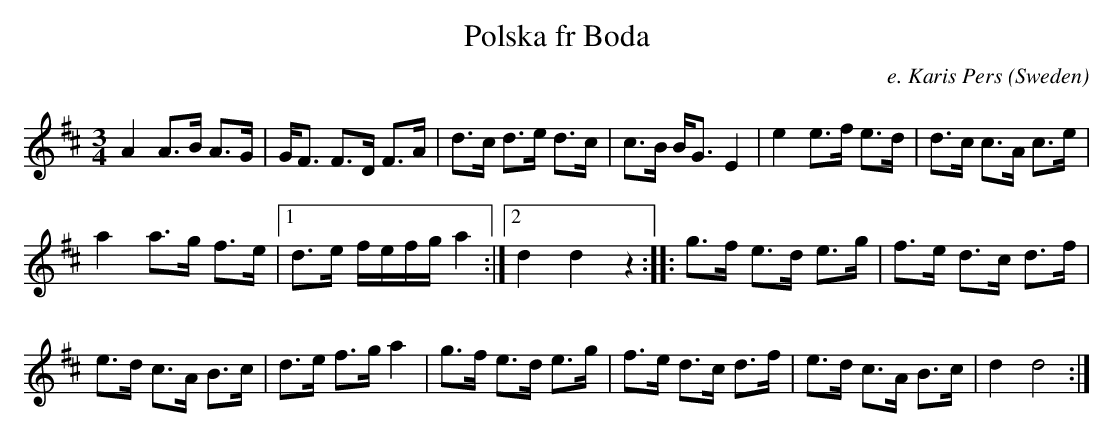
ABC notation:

X:1
T:Polska fr Boda
O:Sweden
M:3/4
C:e. Karis Pers
K:D
A2 A>B A>G | G<F F>D F>A | \
d>c d>e d>c | c>B B<G E2 | \
e2 e>f e>d | d>c c>A c>e |
a2 a>g f>e |1 d>e f/e/f/g/ a2 :|2 d2d2z2::\
g>f e>d e>g | f>e d>c d>f |
e>d c>A B>c | d>e f>g a2 |\
g>f e>d e>g | f>e d>c d>f | e>d c>A B>c | d2d4:|
